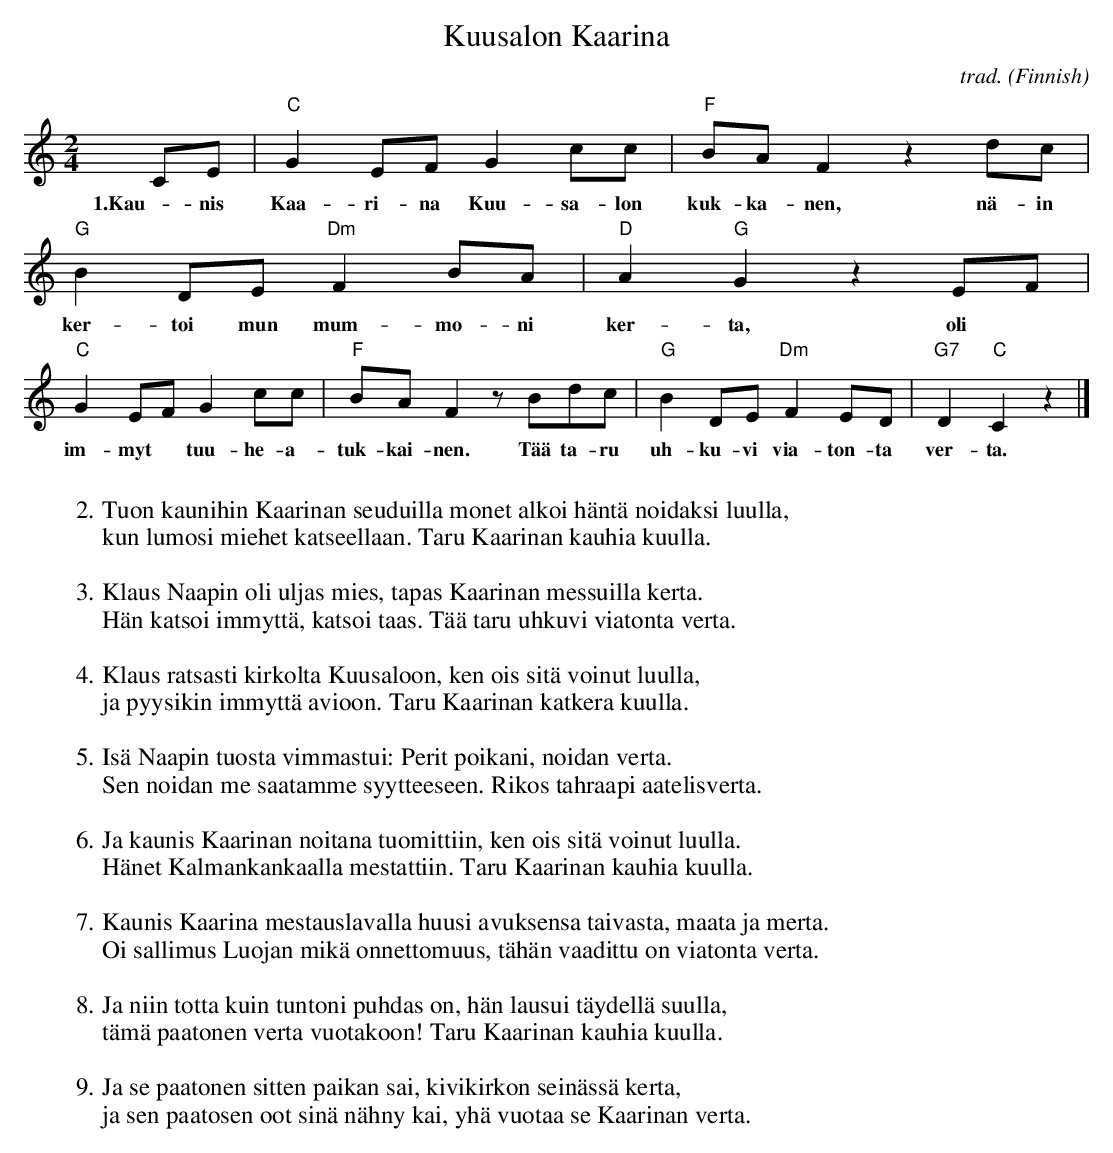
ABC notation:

X:1
T:Kuusalon Kaarina
C:trad.
O:Finnish
M:2/4
L:1/8
K:C
CE | "C" G2 EF G2 cc | "F" BA F2 z2 dc | "G" B2DE "Dm" F2BA | "D"A2"G"G2 z2 EF |
w:1.Kau-nis | Kaa-ri-na Kuu-sa-lon | kuk-ka-nen, nä-in | ker-toi mun mum-mo-ni | ker-ta, oli |
"C" G2EF G2cc | "F" BAF2 z Bdc |"G" B2DE "Dm" F2ED | "G7" D2"C"C2 z2|]
w:im-myt* tuu-he-a- | tuk-kai-nen. Tää ta-ru | uh-ku-vi via-ton-ta | ver-ta.
W:
W:2. Tuon kaunihin Kaarinan seuduilla monet alkoi häntä noidaksi luulla,
W:kun lumosi miehet katseellaan. Taru Kaarinan kauhia kuulla.
W:
W:3. Klaus Naapin oli uljas mies, tapas Kaarinan messuilla kerta.
W:Hän katsoi immyttä, katsoi taas. Tää taru uhkuvi viatonta verta.
W:
W:4. Klaus ratsasti kirkolta Kuusaloon, ken ois sitä voinut luulla,
W:ja pyysikin immyttä avioon. Taru Kaarinan katkera kuulla.
W:
W:5. Isä Naapin tuosta vimmastui: Perit poikani, noidan verta.
W:Sen noidan me saatamme syytteeseen. Rikos tahraapi aatelisverta.
W:
W:6. Ja kaunis Kaarinan noitana tuomittiin, ken ois sitä voinut luulla.
W:Hänet Kalmankankaalla mestattiin. Taru Kaarinan kauhia kuulla.
W:
W:7. Kaunis Kaarina mestauslavalla huusi avuksensa taivasta, maata ja merta.
W:Oi sallimus Luojan mikä onnettomuus, tähän vaadittu on viatonta verta.
W:
W:8. Ja niin totta kuin tuntoni puhdas on, hän lausui täydellä suulla,
W:tämä paatonen verta vuotakoon! Taru Kaarinan kauhia kuulla.
W:
W:9. Ja se paatonen sitten paikan sai, kivikirkon seinässä kerta,
W:ja sen paatosen oot sinä nähny kai, yhä vuotaa se Kaarinan verta.
